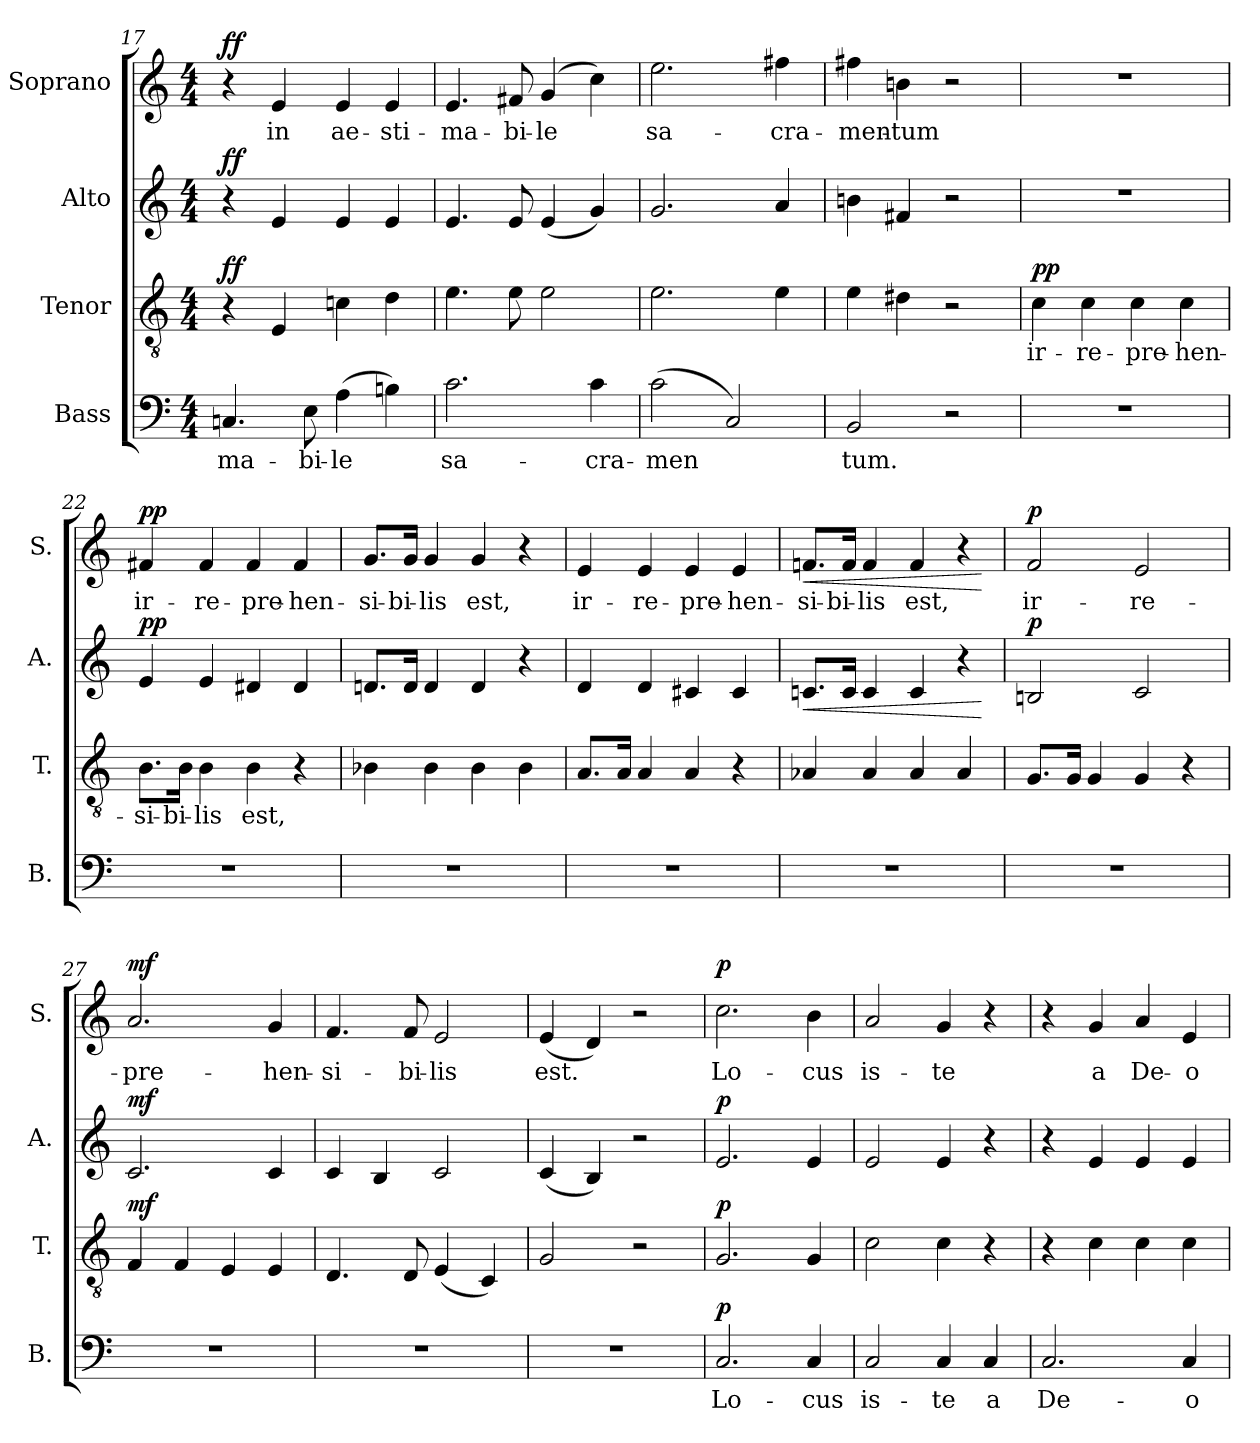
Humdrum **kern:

**kern	**text	**dynam	**kern	**text	**dynam	**kern	**dynam	**kern	**text	**dynam
*part4	*part4	*part4	*part3	*part3	*part3	*part2	*part2	*part1	*part1	*part1
*staff4	*staff4	*staff4	*staff3	*staff3	*staff3	*staff2	*staff2	*staff1	*staff1	*staff1
*I"Bass	*	*	*I"Tenor	*	*	*I"Alto	*	*I"Soprano	*	*
*I'B.	*	*	*I'T.	*	*	*I'A.	*	*I'S.	*	*
*clefF4	*	*	*clefGv2	*	*	*clefG2	*	*clefG2	*	*
*k[]	*	*	*k[]	*	*	*k[]	*	*k[]	*	*
*M4/4	*	*	*M4/4	*	*	*M4/4	*	*M4/4	*	*
=17	=17	=17	=17	=17	=17	=17	=17	=17	=17	=17
!	!LO:LY:b	!	!	!	!LO:DY:a	!	!LO:DY:a	!	!	!LO:DY:a
4.Cn/	-ma-	.	4r	.	ff	4r	ff	4r	.	ff
!	!	!	!	!	!	!	!	!	!LO:LY:b	!
.	.	.	4E/	.	.	4e/	.	4e/	in	.
!	!LO:LY:b	!	!	!	!	!	!	!	!	!
8E\	-bi-	.	.	.	.	.	.	.	.	.
!	!LO:LY:b	!	!	!	!	!	!	!	!LO:LY:b	!
(4A\	-le	.	4cn\	.	.	4e/	.	4e/	ae-	.
!	!	!	!	!	!	!	!	!	!LO:LY:b	!
4Bn\)	.	.	4d\	.	.	4e/	.	4e/	-sti-	.
=18	=18	=18	=18	=18	=18	=18	=18	=18	=18	=18
!	!LO:LY:b	!	!	!	!	!	!	!	!LO:LY:b	!
2.c\	sa-	.	4.e\	.	.	4.e/	.	4.e/	-ma-	.
!	!	!	!	!	!	!	!	!	!LO:LY:b	!
.	.	.	8e\	.	.	8e/	.	8f#X/	-bi-	.
!	!	!	!	!	!	!	!	!	!LO:LY:b	!
.	.	.	2e\	.	.	(4e/	.	(4g/	-le	.
!	!LO:LY:b	!	!	!	!	!	!	!	!	!
4c\	-cra-	.	.	.	.	4g/)	.	4cc\)	.	.
=19	=19	=19	=19	=19	=19	=19	=19	=19	=19	=19
!	!LO:LY:b	!	!	!	!	!	!	!	!LO:LY:b	!
(2c\	-men	.	2.e\	.	.	2.g/	.	2.ee\	sa-	.
2C/)	.	.	.	.	.	.	.	.	.	.
!	!	!	!	!	!	!	!	!	!LO:LY:b	!
.	.	.	4e\	.	.	4a/	.	4ff#X\	-cra-	.
=20	=20	=20	=20	=20	=20	=20	=20	=20	=20	=20
!	!LO:LY:b	!	!	!	!	!	!	!	!LO:LY:b	!
2BB/	tum.	.	4e\	.	.	4bn\	.	4ff#X\	-men-	.
!	!	!	!	!	!	!	!	!	!LO:LY:b	!
.	.	.	4d#X\	.	.	4f#X/	.	4bn\	-tum	.
2r	.	.	2r	.	.	2r	.	2r	.	.
!!LO:LB:g=z
=21	=21	=21	=21	=21	=21	=21	=21	=21	=21	=21
!	!	!	!	!LO:LY:b	!LO:DY:a	!	!	!	!	!
1r	.	.	4c\	ir-	pp	1r	.	1r	.	.
!	!	!	!	!LO:LY:b	!	!	!	!	!	!
.	.	.	4c\	-re-	.	.	.	.	.	.
!	!	!	!	!LO:LY:b	!	!	!	!	!	!
.	.	.	4c\	-pre-	.	.	.	.	.	.
!	!	!	!	!LO:LY:b	!	!	!	!	!	!
.	.	.	4c\	-hen-	.	.	.	.	.	.
=22	=22	=22	=22	=22	=22	=22	=22	=22	=22	=22
!	!	!	!	!LO:LY:b	!	!	!LO:DY:a	!	!LO:LY:b	!LO:DY:a
1r	.	.	8.B\L	-si-	.	4e/	pp	4f#X/	ir-	pp
!	!	!	!	!LO:LY:b	!	!	!	!	!	!
.	.	.	16B\Jk	-bi-	.	.	.	.	.	.
!	!	!	!	!LO:LY:b	!	!	!	!	!LO:LY:b	!
.	.	.	4B\	-lis	.	4e/	.	4f#/	-re-	.
!	!	!	!	!LO:LY:b	!	!	!	!	!LO:LY:b	!
.	.	.	4B\	est,	.	4d#X/	.	4f#/	-pre-	.
!	!	!	!	!	!	!	!	!	!LO:LY:b	!
.	.	.	4r	.	.	4d#/	.	4f#/	-hen-	.
=23	=23	=23	=23	=23	=23	=23	=23	=23	=23	=23
!	!	!	!	!	!	!	!	!	!LO:LY:b	!
1r	.	.	4B-X\	.	.	8.dn/L	.	8.g/L	-si-	.
!	!	!	!	!	!	!	!	!	!LO:LY:b	!
.	.	.	.	.	.	16d/Jk	.	16g/Jk	-bi-	.
!	!	!	!	!	!	!	!	!	!LO:LY:b	!
.	.	.	4B-\	.	.	4d/	.	4g/	-lis	.
!	!	!	!	!	!	!	!	!	!LO:LY:b	!
.	.	.	4B-\	.	.	4d/	.	4g/	est,	.
.	.	.	4B-\	.	.	4r	.	4r	.	.
=24	=24	=24	=24	=24	=24	=24	=24	=24	=24	=24
!	!	!	!	!	!	!	!	!	!LO:LY:b	!
1r	.	.	8.A/L	.	.	4d/	.	4e/	ir-	.
.	.	.	16A/Jk	.	.	.	.	.	.	.
!	!	!	!	!	!	!	!	!	!LO:LY:b	!
.	.	.	4A/	.	.	4d/	.	4e/	-re-	.
!	!	!	!	!	!	!	!	!	!LO:LY:b	!
.	.	.	4A/	.	.	4c#X/	.	4e/	-pre-	.
!	!	!	!	!	!	!	!	!	!LO:LY:b	!
.	.	.	4r	.	.	4c#/	.	4e/	-hen-	.
=25	=25	=25	=25	=25	=25	=25	=25	=25	=25	=25
!	!	!	!	!	!	!	!LO:HP:b	!	!LO:LY:b	!LO:HP:b
1r	.	.	4A-X/	.	.	8.cn/L	<	8.fn/L	-si-	<
!	!	!	!	!	!	!	!	!	!LO:LY:b	!
.	.	.	.	.	.	16c/Jk	.	16f/Jk	-bi-	.
!	!	!	!	!	!	!	!	!	!LO:LY:b	!
.	.	.	4A-/	.	.	4c/	.	4f/	-lis	.
!	!	!	!	!	!	!	!	!	!LO:LY:b	!
.	.	.	4A-/	.	.	4c/	.	4f/	est,	.
.	.	.	4A-/	.	.	4r	.	4r	.	.
.	.	.	.	.	.	.	[	.	.	[
!!LO:LB:g=z
=26	=26	=26	=26	=26	=26	=26	=26	=26	=26	=26
!	!	!	!	!	!	!	!LO:DY:a	!	!LO:LY:b	!LO:DY:a
1r	.	.	8.G/L	.	.	2Bn/	p	2f/	ir-	p
.	.	.	16G/Jk	.	.	.	.	.	.	.
.	.	.	4G/	.	.	.	.	.	.	.
!	!	!	!	!	!	!	!	!	!LO:LY:b	!
.	.	.	4G/	.	.	2c/	.	2e/	-re-	.
.	.	.	4r	.	.	.	.	.	.	.
=27	=27	=27	=27	=27	=27	=27	=27	=27	=27	=27
!	!	!	!	!	!LO:DY:a	!	!LO:DY:a	!	!LO:LY:b	!LO:DY:a
1r	.	.	4F/	.	mf	2.c/	mf	2.a/	-pre-	mf
.	.	.	4F/	.	.	.	.	.	.	.
.	.	.	4E/	.	.	.	.	.	.	.
!	!	!	!	!	!	!	!	!	!LO:LY:b	!
.	.	.	4E/	.	.	4c/	.	4g/	-hen-	.
=28	=28	=28	=28	=28	=28	=28	=28	=28	=28	=28
!	!	!	!	!	!	!	!	!	!LO:LY:b	!
1r	.	.	4.D/	.	.	4c/	.	4.f/	-si-	.
.	.	.	.	.	.	4B/	.	.	.	.
!	!	!	!	!	!	!	!	!	!LO:LY:b	!
.	.	.	8D/	.	.	.	.	8f/	-bi-	.
!	!	!	!	!	!	!	!	!	!LO:LY:b	!
.	.	.	(4E/	.	.	2c/	.	2e/	-lis	.
.	.	.	4C/)	.	.	.	.	.	.	.
=29	=29	=29	=29	=29	=29	=29	=29	=29	=29	=29
!	!	!	!	!	!	!	!	!	!LO:LY:b	!
1r	.	.	2G/	.	.	(4c/	.	(4e/	est.	.
.	.	.	.	.	.	4B/)	.	4d/)	.	.
.	.	.	2r	.	.	2r	.	2r	.	.
=30	=30	=30	=30	=30	=30	=30	=30	=30	=30	=30
!	!LO:LY:b	!LO:DY:a	!	!	!LO:DY:a	!	!LO:DY:a	!	!LO:LY:b	!LO:DY:a
2.C/	Lo-	p	2.G/	.	p	2.e/	p	2.cc\	Lo-	p
!	!LO:LY:b	!	!	!	!	!	!	!	!LO:LY:b	!
4C/	-cus	.	4G/	.	.	4e/	.	4b\	-cus	.
=31	=31	=31	=31	=31	=31	=31	=31	=31	=31	=31
!	!LO:LY:b	!	!	!	!	!	!	!	!LO:LY:b	!
2C/	is-	.	2c\	.	.	2e/	.	2a/	is-	.
!	!LO:LY:b	!	!	!	!	!	!	!	!LO:LY:b	!
4C/	-te	.	4c\	.	.	4e/	.	4g/	-te	.
!	!LO:LY:b	!	!	!	!	!	!	!	!	!
4C/	a	.	4r	.	.	4r	.	4r	.	.
=32	=32	=32	=32	=32	=32	=32	=32	=32	=32	=32
!	!LO:LY:b	!	!	!	!	!	!	!	!	!
2.C/	De-	.	4r	.	.	4r	.	4r	.	.
!	!	!	!	!	!	!	!	!	!LO:LY:b	!
.	.	.	4c\	.	.	4e/	.	4g/	a	.
!	!	!	!	!	!	!	!	!	!LO:LY:b	!
.	.	.	4c\	.	.	4e/	.	4a/	De-	.
!	!LO:LY:b	!	!	!	!	!	!	!	!LO:LY:b	!
4C/	-o	.	4c\	.	.	4e/	.	4e/	-o	.
=	=	=	=	=	=	=	=	=	=	=
*-	*-	*-	*-	*-	*-	*-	*-	*-	*-	*-
